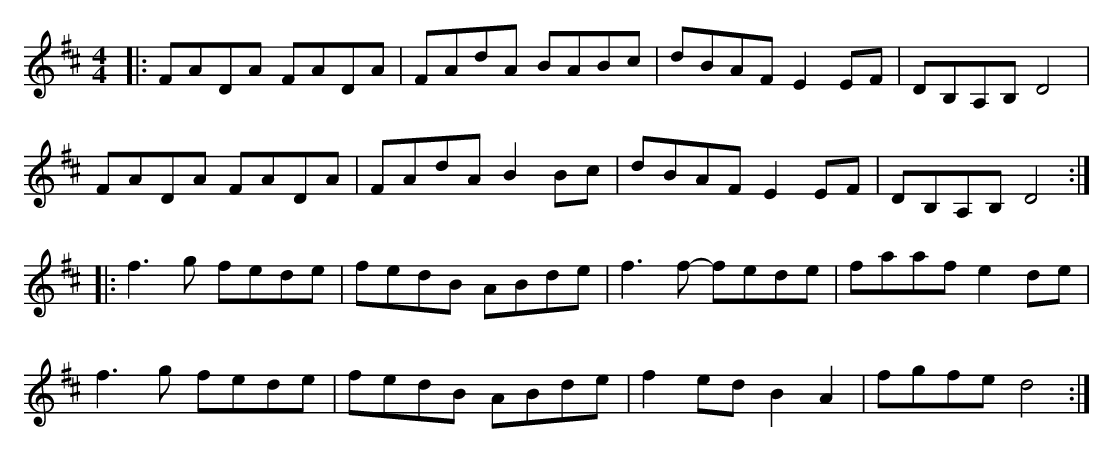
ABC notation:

X:1
M:4/4
K:D
|:FADA FADA|FAdA BABc|dBAF E2 EF|DB,A,B, D4|
FADA FADA|FAdA B2Bc|dBAF E2 EF|DB,A,B, D4:|
|:f3 g fede|fedB ABde|f3 f -fede|faaf e2de|
f3 g fede|fedB ABde|f2 ed B2A2|fgfe d4:|
